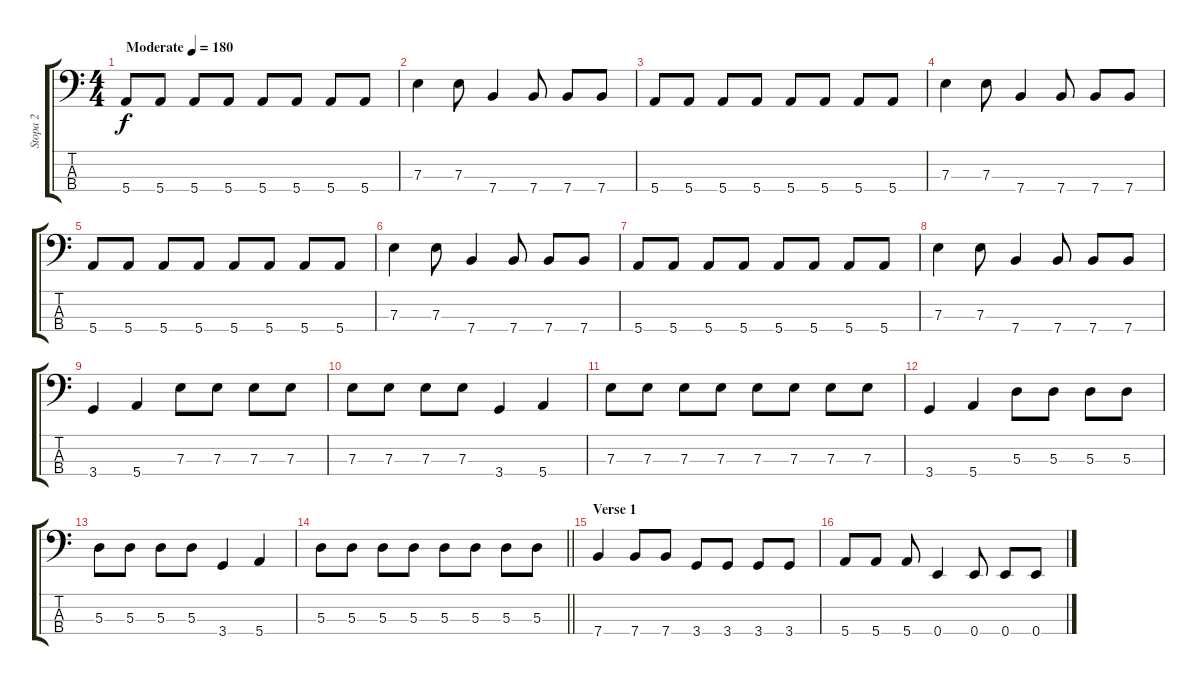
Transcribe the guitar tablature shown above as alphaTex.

\track ("Stopa 2" "Stopa 2") {instrument electricbassfinger}
\staff {score tabs}
\tuning (G2 D2 A1 E1) {hide}
\ts (4 4)
\tempo (180 "Moderate")
\clef f4
\ks c
5.4.8{dy f instrument electricbassfinger} 5.4.8 5.4.8 5.4.8 5.4.8 5.4.8 5.4.8 5.4.8 |
7.3.4 7.3.8 7.4.4 7.4.8 7.4.8 7.4.8 |
5.4.8 5.4.8 5.4.8 5.4.8 5.4.8 5.4.8 5.4.8 5.4.8 |
7.3.4 7.3.8 7.4.4 7.4.8 7.4.8 7.4.8 |
5.4.8 5.4.8 5.4.8 5.4.8 5.4.8 5.4.8 5.4.8 5.4.8 |
7.3.4 7.3.8 7.4.4 7.4.8 7.4.8 7.4.8 |
5.4.8 5.4.8 5.4.8 5.4.8 5.4.8 5.4.8 5.4.8 5.4.8 |
7.3.4 7.3.8 7.4.4 7.4.8 7.4.8 7.4.8 |
3.4.4 5.4.4 7.3.8 7.3.8 7.3.8 7.3.8 |
7.3.8 7.3.8 7.3.8 7.3.8 3.4.4 5.4.4 |
7.3.8 7.3.8 7.3.8 7.3.8 7.3.8 7.3.8 7.3.8 7.3.8 |
3.4.4 5.4.4 5.3.8 5.3.8 5.3.8 5.3.8 |
5.3.8 5.3.8 5.3.8 5.3.8 3.4.4 5.4.4 |
\barLineRight lightlight
5.3.8 5.3.8 5.3.8 5.3.8 5.3.8 5.3.8 5.3.8 5.3.8 |
\section ("" "Verse 1")
7.4.4 7.4.8 7.4.8 3.4.8 3.4.8 3.4.8 3.4.8 |
5.4.8 5.4.8 5.4.8 0.4.4 0.4.8 0.4.8 0.4.8
